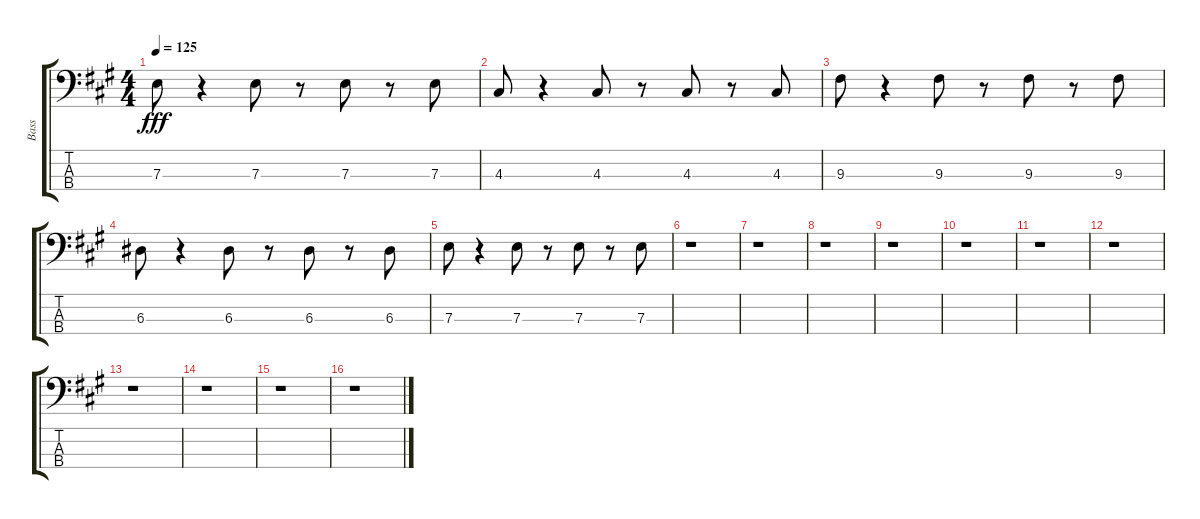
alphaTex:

\track ("Bass" "Bass") {instrument synthbass1}
\staff {score tabs}
\tuning (G2 D2 A1 E1) {hide}
\ts (4 4)
\tempo 125
\clef f4
\ks a
7.3.8{dy fff} r.4 7.3.8 r.8 7.3.8 r.8 7.3.8 |
4.3.8 r.4 4.3.8 r.8 4.3.8 r.8 4.3.8 |
9.3.8 r.4 9.3.8 r.8 9.3.8 r.8 9.3.8 |
6.3.8 r.4 6.3.8 r.8 6.3.8 r.8 6.3.8 |
7.3.8 r.4 7.3.8 r.8 7.3.8 r.8 7.3.8 |
r.1 |
r.1 |
r.1 |
r.1 |
r.1 |
r.1 |
r.1 |
r.1 |
r.1 |
r.1 |
r.1
